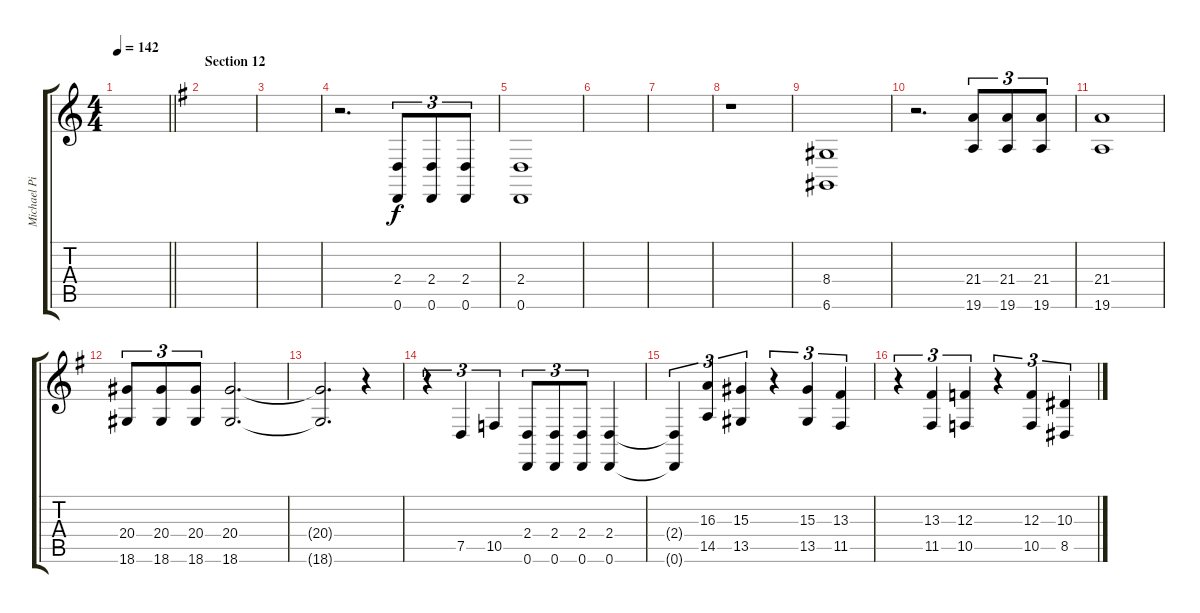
\track ("Michael Pinnella (brass)" "Michael Pi") {instrument brasssection}
\staff {score tabs}
\tuning (D4 A3 F3 C3 G2 D2) {hide}
\ts (4 4)
\tempo 142
\clef g2
\barLineRight lightlight
\ks aminor
|
\section ("" "Section 12")
\ks eminor
|
|
r.2{d} (2.4 0.6).8{tu (3 2)} (2.4 0.6).8{tu (3 2)} (2.4 0.6).8{tu (3 2)} |
(2.4 0.6).1 |
|
|
r.1{volume 0} |
(8.4 6.6).1{volume 13} |
r.2{d} (21.4 19.6).8{tu (3 2)} (21.4 19.6).8{tu (3 2)} (21.4 19.6).8{tu (3 2)} |
(21.4 19.6).1 |
(20.4 18.6).8{tu (3 2)} (20.4 18.6).8{tu (3 2)} (20.4 18.6).8{tu (3 2)} (20.4 18.6).2{d} |
(20.4{t} 18.6{t}).2{d} r.4 |
r.4{tu (3 2)} 7.5.4{tu (3 2)} 10.5.4{tu (3 2)} (2.4 0.6).8{tu (3 2)} (2.4 0.6).8{tu (3 2)} (2.4 0.6).8{tu (3 2)} (2.4 0.6).4 |
(2.4{t} 0.6{t}).4{tu (3 2)} (16.3 14.5).4{tu (3 2)} (15.3 13.5).4{tu (3 2)} r.4{tu (3 2)} (15.3 13.5).4{tu (3 2)} (13.3 11.5).4{tu (3 2)} |
r.4{tu (3 2)} (13.3 11.5).4{tu (3 2)} (12.3 10.5).4{tu (3 2)} r.4{tu (3 2)} (12.3 10.5).4{tu (3 2)} (10.3 8.5).4{tu (3 2)}
